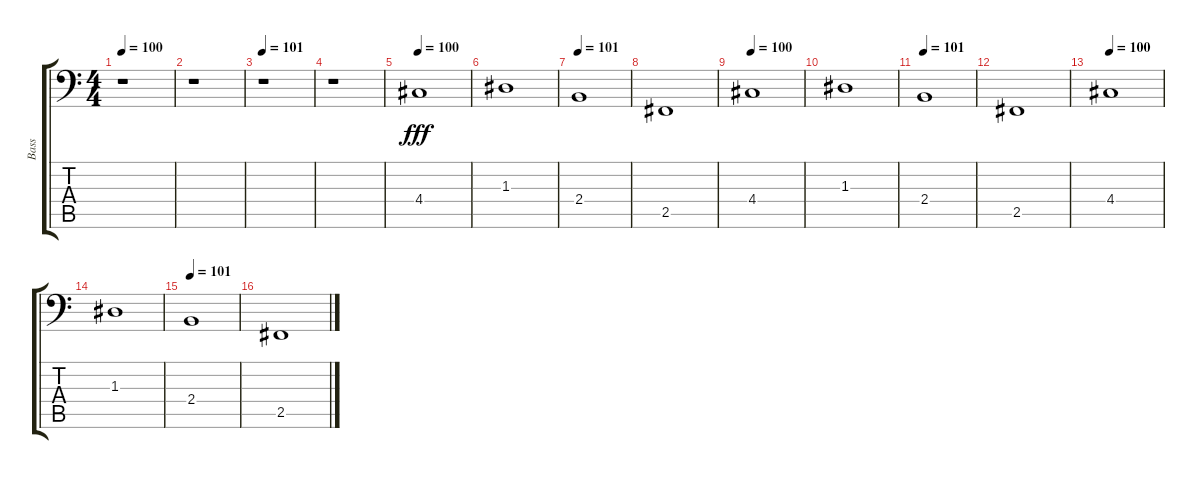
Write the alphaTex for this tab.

\track ("Bass" "Bass") {instrument electricbassfinger}
\staff {score tabs}
\tuning (C3 G2 D2 A1 E1 B0) {hide}
\ts (4 4)
\tempo 100
\clef f4
\ks c
r.1{dy fff instrument electricbassfinger} |
r.1 |
\tempo 101
r.1 |
r.1 |
\tempo 100
4.4.1 |
1.3.1 |
\tempo 101
2.4.1 |
2.5.1 |
\tempo 100
4.4.1 |
1.3.1 |
\tempo 101
2.4.1 |
2.5.1 |
\tempo 100
4.4.1 |
1.3.1 |
\tempo 101
2.4.1 |
2.5.1
